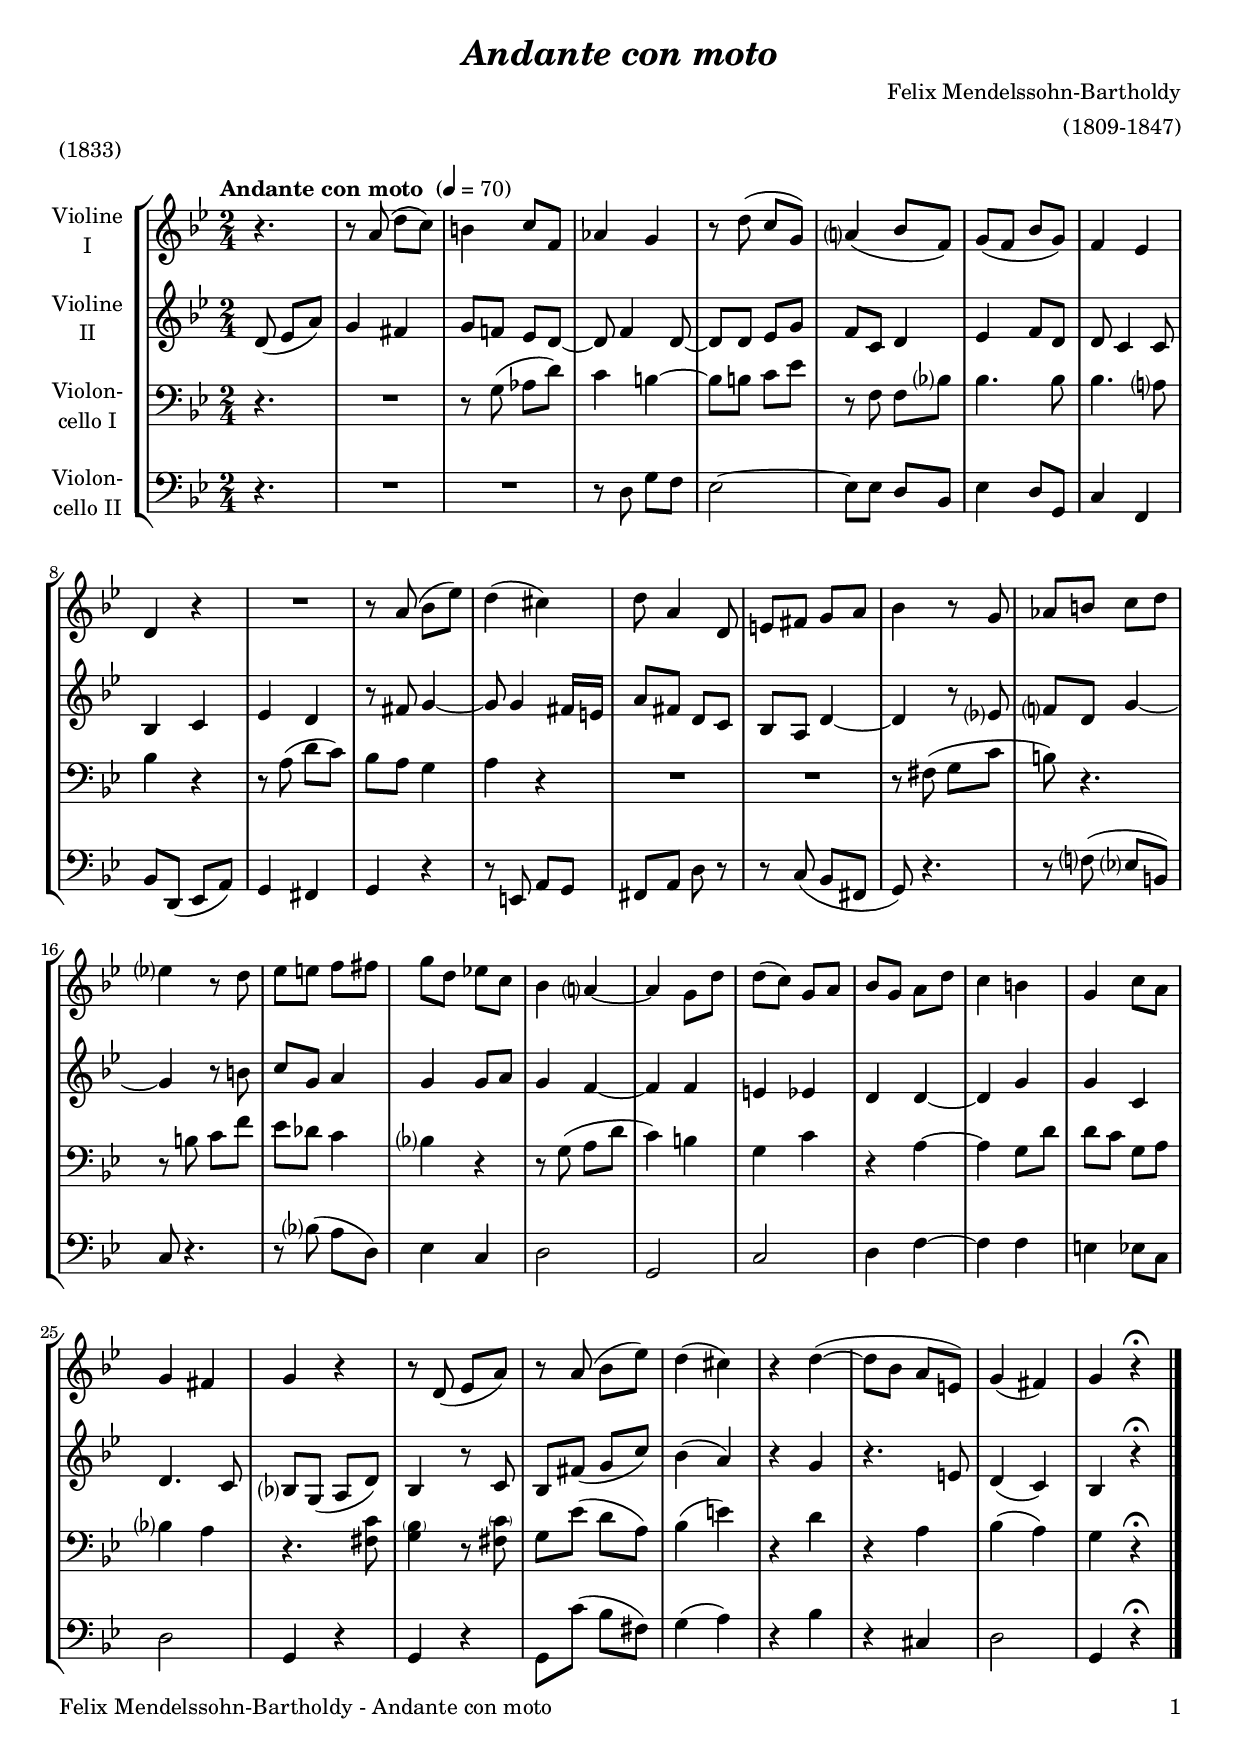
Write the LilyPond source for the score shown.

\version "2.24.1"
\include "deutsch.ly"

#(set-global-staff-size 19)

\header {
  title     = \markup \bold \italic "Andante con moto"
  composer  = "Felix Mendelssohn-Bartholdy"
  arranger  = "(1809-1847)"
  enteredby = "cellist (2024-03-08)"
  piece     = "(1833)"
}

voiceconsts = {
  \key g \minor
  \time 2/4
  \clef "treble"
%  \numericTimeSignature
  \compressEmptyMeasures
  % Set default beaming for all staves
%  \set Timing.beamExceptions = #'()
%  \set Timing.baseMoment     = #(ly:make-moment 1 4)
%  \set Timing.beatStructure  = #'(1 1 1)
  \tempo "Andante con moto " 4=70
}

mist = "string ensemble 1"
mivl = "violin"
miba = "cello"
mipz = "pizzicato strings"

va = \relative c'' {
  \voiceconsts

  \partial 4. r4.
  r8 a( d c)
  h4 c8 f,
  as4 g
  r8 d'( c g)
  a?4( b8 f)
  g( f b g)

  f4 es
  d r
  R2
  r8 a'( b es)
  d4( cis)
  d8 a4 d,8
  e fis g a

  b4 r8 g
  as h c d
  es?4 r8 d
  es e f fis
  g d es! c
  b4 a?~
  a g8 d'

  d( c) g a
  b g a d
  c4 h
  g c8 a
  g4 fis
  g r
  r8 d( es a)

  r a( b es)
  d4( cis)
  r d(~
  d8 b a e)
  g4( fis)
  g r\fermata \bar "|."
}

vb = \relative c' {
  \voiceconsts

  \partial 4. d8( es a)
  g4 fis
  g8 f! es d~
  d f4 d8~
  d d es g
  f c d4
  es f8 d

  d c4 c8
  b4 c
  es d
  r8 fis g4~
  g8 g4 fis16 e
  a8 fis d c
  b a d4~

  d r8 es?
  f? d g4~
  g r8 h
  c g a4
  g g8 a
  g4 f~
  f f

  e es
  d d~
  d g
  g c,
  d4. c8
  b? g( a d)
  b4 r8 c
  
  b fis'( g c)
  b4( a)
  r g
  r4. e8
  d4( c)
  b r\fermata \bar "|."
}

vc = \relative c' {
  \voiceconsts
  \clef "bass"
  
  \partial 4. r4.
  R2
  r8 g( as d)
  c4 h~
  h8 h c es
  r f, f b?
  b4. b8

  b4. a?8
  b4 r
  r8 a( d c)
  b a g4
  a r
  R2*2

  r8 fis( g c
  h) r4.
  r8 h c f
  es des c4
  b? r
  r8 g( a d
  c4) h

  g c
  r a~
  a g8 d'
  d c g a
  b?4 a
  r4. <fis c'>8
  <g \parenthesize b>4 r8 <fis \parenthesize c'>

  g es'( d a)
  b4( e)
  r d
  r a
  b( a)
  g r\fermata \bar "|."
}

vd = \relative c {
  \voiceconsts
  \clef "bass"

  \partial 4. r4.
  R2*2
  r8 d g f
  es2~
  es8 es d b
  es4 d8 g,

  c4 f,
  b8 d,( es a)
  g4 fis
  g r
  r8 e a g
  fis a d r
  r c( b fis

  g) r4.
  r8 f'?( es? h)
  c r4.
  r8 b'?( a d,)
  es4 c
  d2
  g,

  c
  d4 f~
  f f
  e es8 c
  d2
  g,4 r
  g r

  g8 c'( b fis)
  g4( a)
  r b
  r cis,
  d2
  g,4 r\fermata \bar "|."
}


music = \new StaffGroup <<
      \new Staff {
	\set Staff.midiInstrument = \mivl
	\set Staff.instrumentName = \markup \center-column { "Violine" "I" }
	\transpose g g { \va }
      }

      \new Staff {
	\set Staff.midiInstrument = \mivl
	\set Staff.instrumentName = \markup \center-column { "Violine" "II" }
	\transpose g g { \vb }
      }

      \new Staff {
	\set Staff.midiInstrument = \miba
	\set Staff.instrumentName = \markup \center-column { "Violon-" "cello I" }
	\transpose g g { \vc }
      }

      \new Staff {
	\set Staff.midiInstrument = \miba
	\set Staff.instrumentName = \markup \center-column { "Violon-" "cello II" }
	\transpose g g { \vd }
      }
>>

\book {
   \paper {
    print-page-number = ##t
    print-first-page-number = ##t
    ragged-last-bottom = ##f
    oddHeaderMarkup = \markup \null
    evenHeaderMarkup = \markup \null
    oddFooterMarkup = \markup {
      \fill-line {
        \if \should-print-page-number
        "Felix Mendelssohn-Bartholdy - Andante con moto" \fromproperty #'page:page-number-string
      }
    }
    evenFooterMarkup = \oddFooterMarkup
  } \score {
    \music
    \layout {}
  }

  \score {
    \unfoldRepeats \music

    \midi {
      \context {
        \Score
      }
    }
  }
}